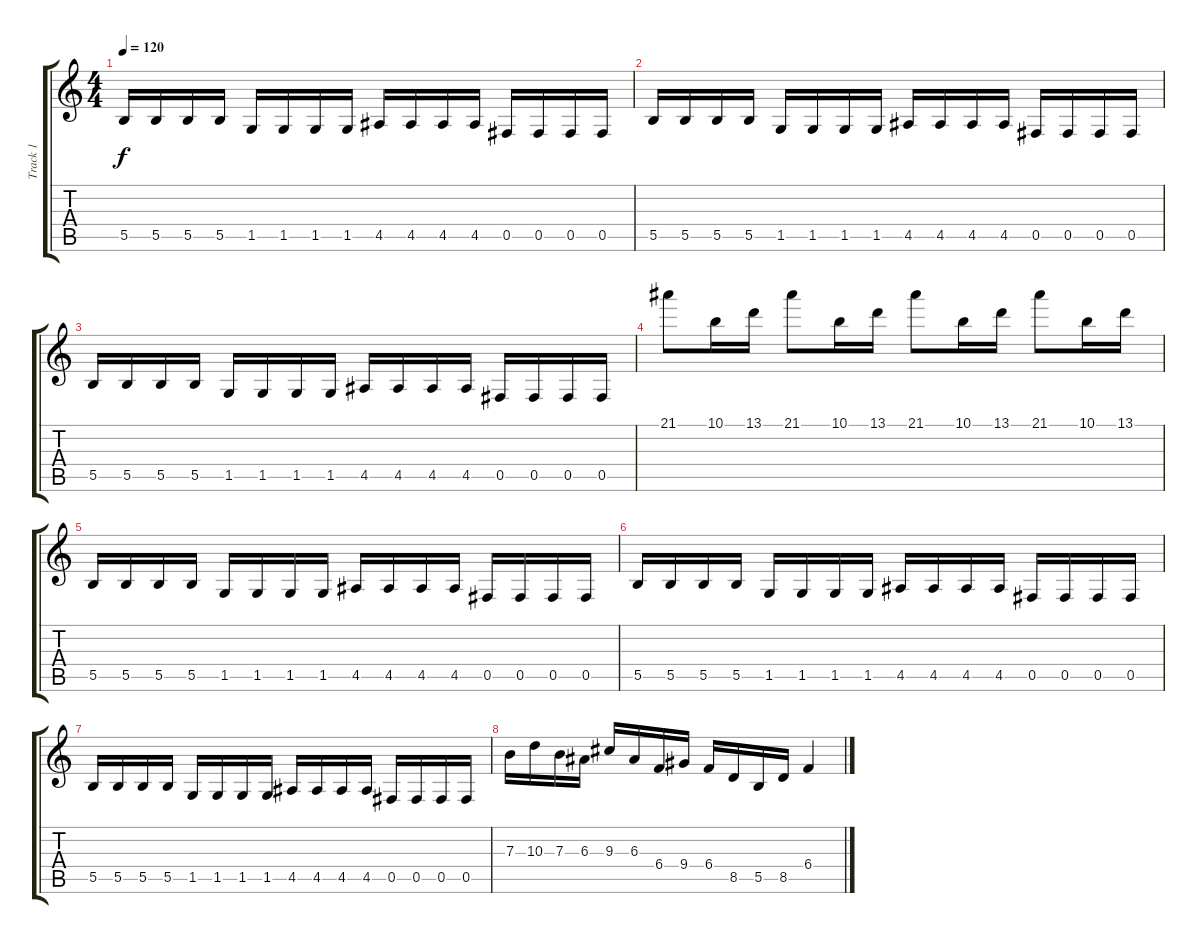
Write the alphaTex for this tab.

\track ("Track 1" "Track 1") {instrument distortionguitar}
\staff {score tabs}
\tuning (Db4 Ab3 E3 B2 Gb2 B1) {hide}
\ts (4 4)
\tempo 120
\clef g2
\ks c
5.5.16{dy f} 5.5.16 5.5.16 5.5.16 1.5.16 1.5.16 1.5.16 1.5.16 4.5.16 4.5.16 4.5.16 4.5.16 0.5.16 0.5.16 0.5.16 0.5.16 |
5.5.16 5.5.16 5.5.16 5.5.16 1.5.16 1.5.16 1.5.16 1.5.16 4.5.16 4.5.16 4.5.16 4.5.16 0.5.16 0.5.16 0.5.16 0.5.16 |
5.5.16 5.5.16 5.5.16 5.5.16 1.5.16 1.5.16 1.5.16 1.5.16 4.5.16 4.5.16 4.5.16 4.5.16 0.5.16 0.5.16 0.5.16 0.5.16 |
21.1.8 10.1.16 13.1.16 21.1.8 10.1.16 13.1.16 21.1.8 10.1.16 13.1.16 21.1.8 10.1.16 13.1.16 |
5.5.16 5.5.16 5.5.16 5.5.16 1.5.16 1.5.16 1.5.16 1.5.16 4.5.16 4.5.16 4.5.16 4.5.16 0.5.16 0.5.16 0.5.16 0.5.16 |
5.5.16 5.5.16 5.5.16 5.5.16 1.5.16 1.5.16 1.5.16 1.5.16 4.5.16 4.5.16 4.5.16 4.5.16 0.5.16 0.5.16 0.5.16 0.5.16 |
5.5.16 5.5.16 5.5.16 5.5.16 1.5.16 1.5.16 1.5.16 1.5.16 4.5.16 4.5.16 4.5.16 4.5.16 0.5.16 0.5.16 0.5.16 0.5.16 |
7.3.16 10.3.16 7.3.16 6.3.16 9.3.16 6.3.16 6.4.16 9.4.16 6.4.16 8.5.16 5.5.16 8.5.16 6.4.4
